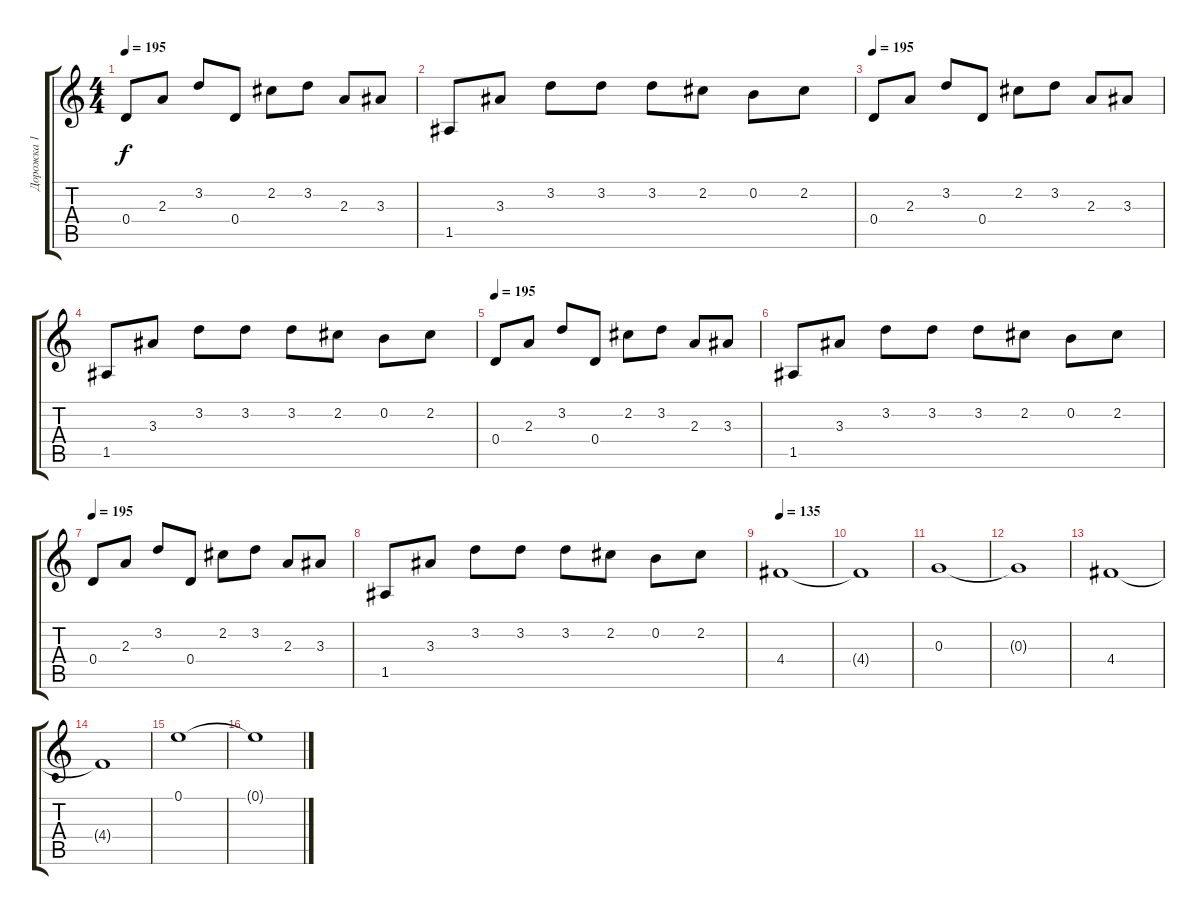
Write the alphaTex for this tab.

\track ("Дорожка 1" "Дорожка 1") {instrument overdrivenguitar}
\staff {score tabs}
\tuning (E4 B3 G3 D3 A2 E2) {hide}
\ts (4 4)
\tempo 195
\clef g2
\ks c
0.4.8{dy f} 2.3.8 3.2.8 0.4.8 2.2.8 3.2.8 2.3.8 3.3.8 |
1.5.8 3.3.8 3.2.8 3.2.8 3.2.8 2.2.8 0.2.8 2.2.8 |
\tempo 195
0.4.8 2.3.8 3.2.8 0.4.8 2.2.8 3.2.8 2.3.8 3.3.8 |
1.5.8 3.3.8 3.2.8 3.2.8 3.2.8 2.2.8 0.2.8 2.2.8 |
\tempo 195
0.4.8 2.3.8 3.2.8 0.4.8 2.2.8 3.2.8 2.3.8 3.3.8 |
1.5.8 3.3.8 3.2.8 3.2.8 3.2.8 2.2.8 0.2.8 2.2.8 |
\tempo 195
0.4.8 2.3.8 3.2.8 0.4.8 2.2.8 3.2.8 2.3.8 3.3.8 |
1.5.8 3.3.8 3.2.8 3.2.8 3.2.8 2.2.8 0.2.8 2.2.8 |
\tempo 135
4.4.1 |
4.4{t}.1 |
0.3.1 |
0.3{t}.1 |
4.4.1 |
4.4{t}.1 |
0.1.1 |
0.1{t}.1
